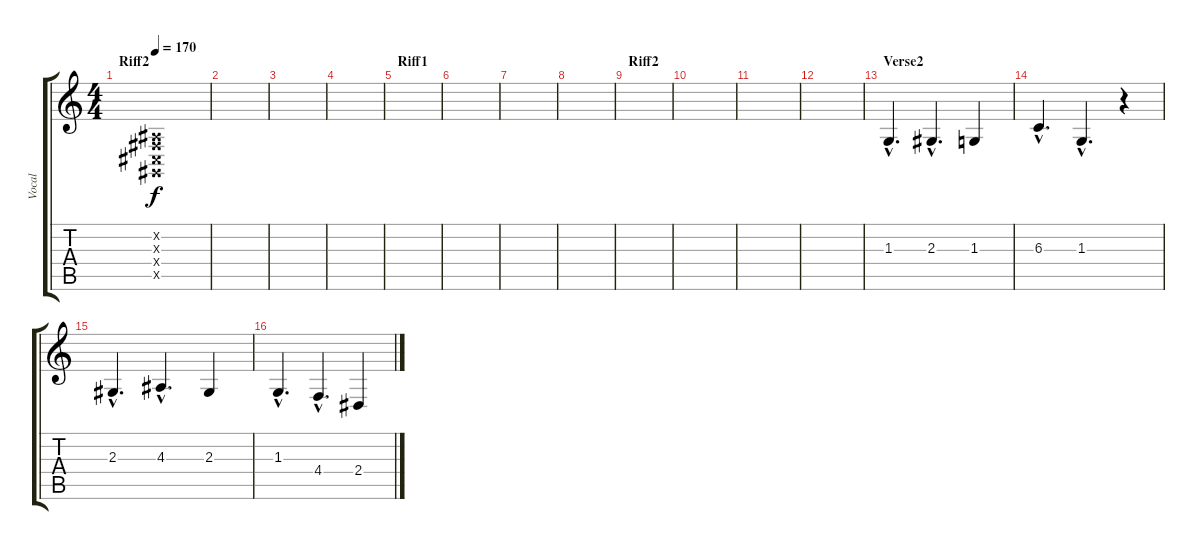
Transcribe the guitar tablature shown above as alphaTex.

\track ("Vocal" "Vocal") {instrument tenorsax}
\staff {score tabs}
\tuning (Eb4 Bb3 Gb3 Db3 Ab2 Eb2) {hide}
\ts (4 4)
\section ("" "Riff2")
\tempo 170
\clef g2
\ks c
(0.2{x} 0.3{x} 0.4{x} 0.5{x}).1{dy f} |
|
|
|
\section ("" "Riff1")
|
|
|
|
\section ("" "Riff2")
|
|
|
|
\section ("" "Verse2")
1.3{hac}.4{d} 2.3{hac}.4{d} 1.3.4 |
6.3{hac}.4{d} 1.3{hac}.4{d} r.4 |
2.3{hac}.4{d} 4.3{hac}.4{d} 2.3.4 |
1.3{hac}.4{d} 4.4{hac}.4{d} 2.4.4
